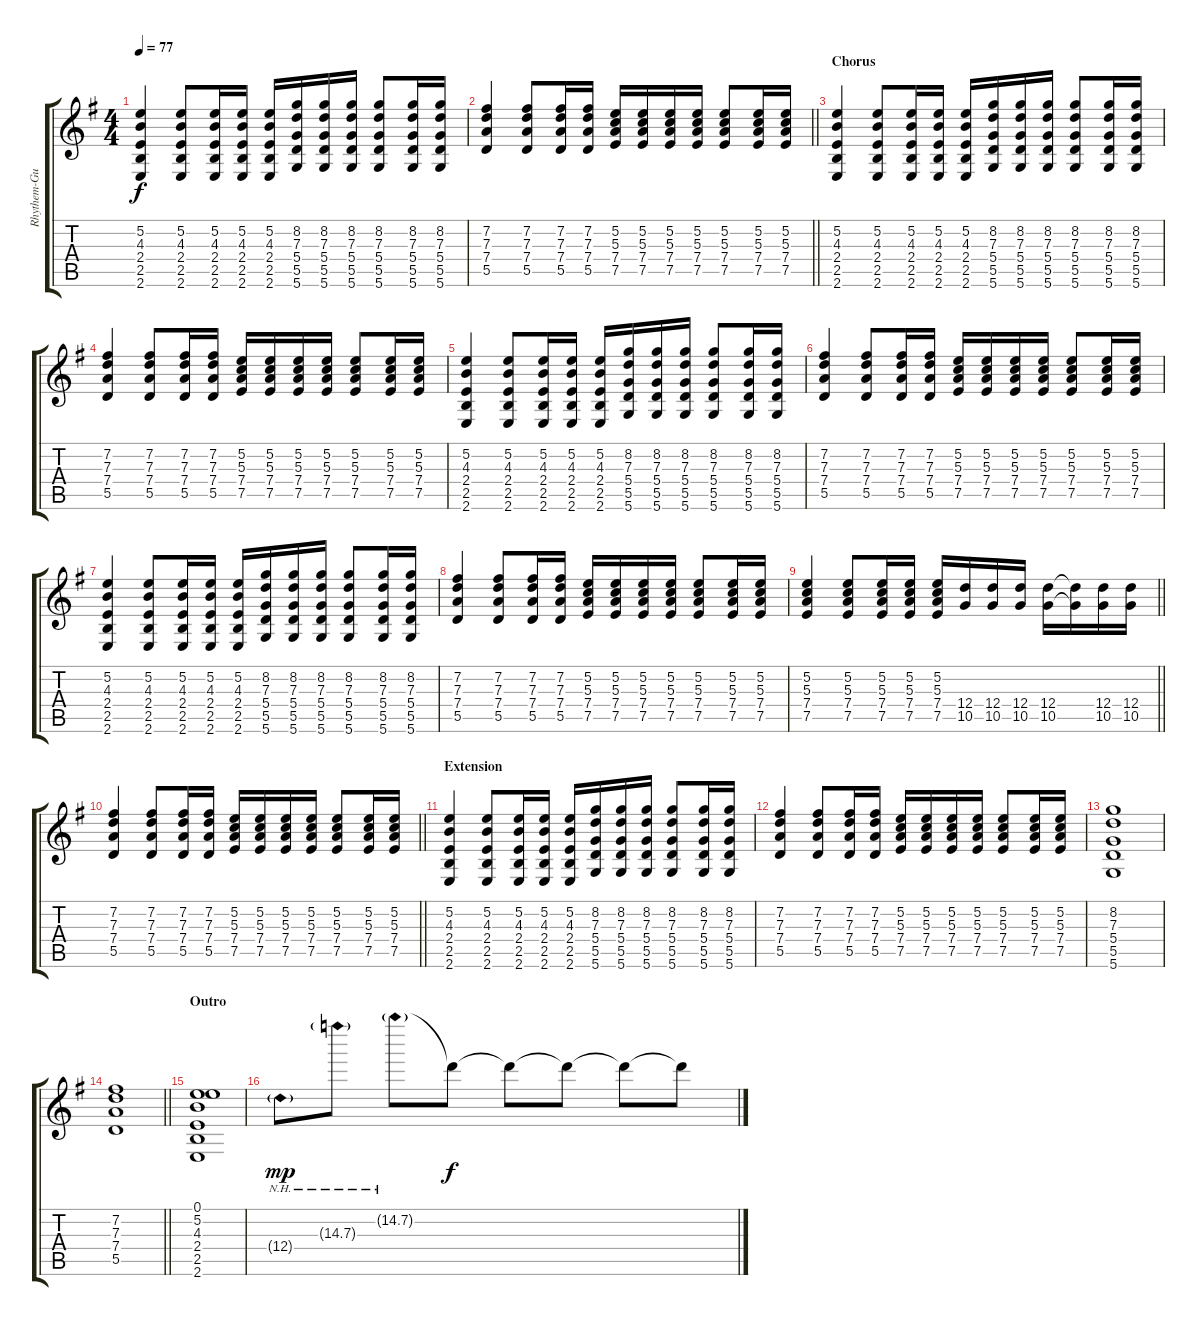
\track ("Rhythem-Guitar" "Rhythem-Gu") {instrument electricguitarjazz}
\staff {score tabs}
\tuning (E4 B3 G3 D3 A2 D2) {hide}
\ts (4 4)
\tempo 77
\clef g2
\ks eminor
(5.2 4.3 2.4 2.5 2.6).4{dy f} (5.2 4.3 2.4 2.5 2.6).8 (5.2 4.3 2.4 2.5 2.6).16 (5.2 4.3 2.4 2.5 2.6).16 (5.2 4.3 2.4 2.5 2.6).16 (8.2 7.3 5.4 5.5 5.6).16 (8.2 7.3 5.4 5.5 5.6).16 (8.2 7.3 5.4 5.5 5.6).16 (8.2 7.3 5.4 5.5 5.6).8 (8.2 7.3 5.4 5.5 5.6).16 (8.2 7.3 5.4 5.5 5.6).16 |
\barLineRight lightlight
(7.2 7.3 7.4 5.5).4 (7.2 7.3 7.4 5.5).8 (7.2 7.3 7.4 5.5).16 (7.2 7.3 7.4 5.5).16 (5.2 5.3 7.4 7.5).16 (5.2 5.3 7.4 7.5).16 (5.2 5.3 7.4 7.5).16 (5.2 5.3 7.4 7.5).16 (5.2 5.3 7.4 7.5).8 (5.2 5.3 7.4 7.5).16 (5.2 5.3 7.4 7.5).16 |
\section ("" "Chorus")
(5.2 4.3 2.4 2.5 2.6).4 (5.2 4.3 2.4 2.5 2.6).8 (5.2 4.3 2.4 2.5 2.6).16 (5.2 4.3 2.4 2.5 2.6).16 (5.2 4.3 2.4 2.5 2.6).16 (8.2 7.3 5.4 5.5 5.6).16 (8.2 7.3 5.4 5.5 5.6).16 (8.2 7.3 5.4 5.5 5.6).16 (8.2 7.3 5.4 5.5 5.6).8 (8.2 7.3 5.4 5.5 5.6).16 (8.2 7.3 5.4 5.5 5.6).16 |
(7.2 7.3 7.4 5.5).4 (7.2 7.3 7.4 5.5).8 (7.2 7.3 7.4 5.5).16 (7.2 7.3 7.4 5.5).16 (5.2 5.3 7.4 7.5).16 (5.2 5.3 7.4 7.5).16 (5.2 5.3 7.4 7.5).16 (5.2 5.3 7.4 7.5).16 (5.2 5.3 7.4 7.5).8 (5.2 5.3 7.4 7.5).16 (5.2 5.3 7.4 7.5).16 |
(5.2 4.3 2.4 2.5 2.6).4 (5.2 4.3 2.4 2.5 2.6).8 (5.2 4.3 2.4 2.5 2.6).16 (5.2 4.3 2.4 2.5 2.6).16 (5.2 4.3 2.4 2.5 2.6).16 (8.2 7.3 5.4 5.5 5.6).16 (8.2 7.3 5.4 5.5 5.6).16 (8.2 7.3 5.4 5.5 5.6).16 (8.2 7.3 5.4 5.5 5.6).8 (8.2 7.3 5.4 5.5 5.6).16 (8.2 7.3 5.4 5.5 5.6).16 |
(7.2 7.3 7.4 5.5).4 (7.2 7.3 7.4 5.5).8 (7.2 7.3 7.4 5.5).16 (7.2 7.3 7.4 5.5).16 (5.2 5.3 7.4 7.5).16 (5.2 5.3 7.4 7.5).16 (5.2 5.3 7.4 7.5).16 (5.2 5.3 7.4 7.5).16 (5.2 5.3 7.4 7.5).8 (5.2 5.3 7.4 7.5).16 (5.2 5.3 7.4 7.5).16 |
(5.2 4.3 2.4 2.5 2.6).4 (5.2 4.3 2.4 2.5 2.6).8 (5.2 4.3 2.4 2.5 2.6).16 (5.2 4.3 2.4 2.5 2.6).16 (5.2 4.3 2.4 2.5 2.6).16 (8.2 7.3 5.4 5.5 5.6).16 (8.2 7.3 5.4 5.5 5.6).16 (8.2 7.3 5.4 5.5 5.6).16 (8.2 7.3 5.4 5.5 5.6).8 (8.2 7.3 5.4 5.5 5.6).16 (8.2 7.3 5.4 5.5 5.6).16 |
(7.2 7.3 7.4 5.5).4 (7.2 7.3 7.4 5.5).8 (7.2 7.3 7.4 5.5).16 (7.2 7.3 7.4 5.5).16 (5.2 5.3 7.4 7.5).16 (5.2 5.3 7.4 7.5).16 (5.2 5.3 7.4 7.5).16 (5.2 5.3 7.4 7.5).16 (5.2 5.3 7.4 7.5).8 (5.2 5.3 7.4 7.5).16 (5.2 5.3 7.4 7.5).16 |
\barLineRight lightlight
(5.2 5.3 7.4 7.5).4 (5.2 5.3 7.4 7.5).8 (5.2 5.3 7.4 7.5).16 (5.2 5.3 7.4 7.5).16 (5.2 5.3 7.4 7.5).16 (12.4 10.5).16 (12.4 10.5).16 (12.4 10.5).16 (12.4 10.5).16 (12.4{t} 10.5{t}).16 (12.4 10.5).16 (12.4 10.5).16 |
\section ("" "")
\barLineRight lightlight
(7.2 7.3 7.4 5.5).4 (7.2 7.3 7.4 5.5).8 (7.2 7.3 7.4 5.5).16 (7.2 7.3 7.4 5.5).16 (5.2 5.3 7.4 7.5).16 (5.2 5.3 7.4 7.5).16 (5.2 5.3 7.4 7.5).16 (5.2 5.3 7.4 7.5).16 (5.2 5.3 7.4 7.5).8 (5.2 5.3 7.4 7.5).16 (5.2 5.3 7.4 7.5).16 |
\section ("" "Extension")
(5.2 4.3 2.4 2.5 2.6).4 (5.2 4.3 2.4 2.5 2.6).8 (5.2 4.3 2.4 2.5 2.6).16 (5.2 4.3 2.4 2.5 2.6).16 (5.2 4.3 2.4 2.5 2.6).16 (8.2 7.3 5.4 5.5 5.6).16 (8.2 7.3 5.4 5.5 5.6).16 (8.2 7.3 5.4 5.5 5.6).16 (8.2 7.3 5.4 5.5 5.6).8 (8.2 7.3 5.4 5.5 5.6).16 (8.2 7.3 5.4 5.5 5.6).16 |
(7.2 7.3 7.4 5.5).4 (7.2 7.3 7.4 5.5).8 (7.2 7.3 7.4 5.5).16 (7.2 7.3 7.4 5.5).16 (5.2 5.3 7.4 7.5).16 (5.2 5.3 7.4 7.5).16 (5.2 5.3 7.4 7.5).16 (5.2 5.3 7.4 7.5).16 (5.2 5.3 7.4 7.5).8 (5.2 5.3 7.4 7.5).16 (5.2 5.3 7.4 7.5).16 |
(8.2 7.3 5.4 5.5 5.6).1 |
\barLineRight lightlight
(7.2 7.3 7.4 5.5).1 |
\section ("" "Outro")
(0.1 5.2 4.3 2.4 2.5 2.6).1 |
12.4{nh g}.8{dy mp} 14.3{nh g}.8 15.2{nh g}.8 15.2{t}.8{dy f} 15.2{t}.8 15.2{t}.8 15.2{t}.8 15.2{t}.8
